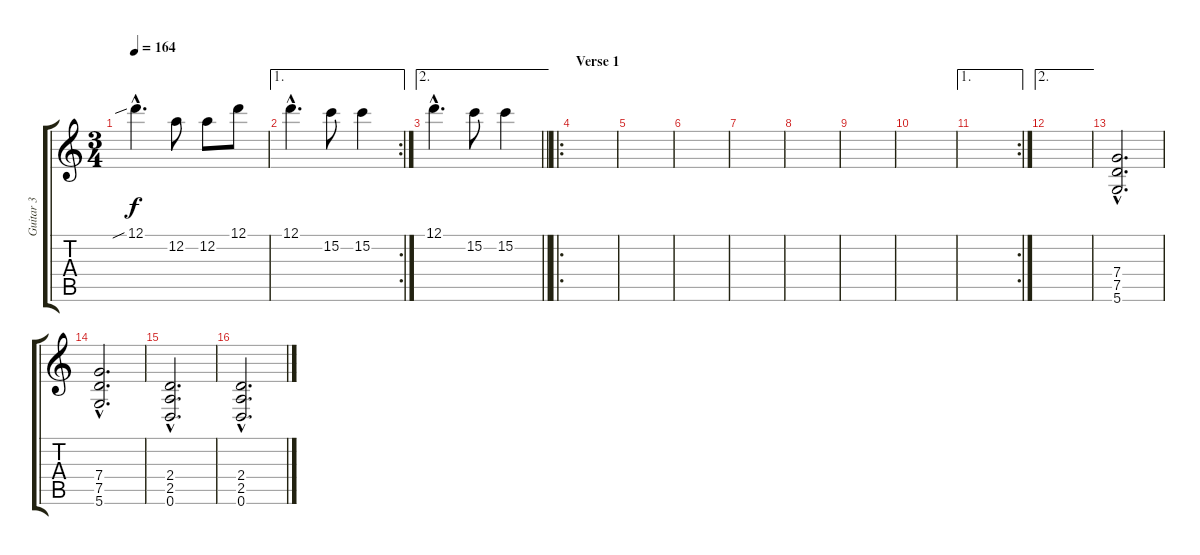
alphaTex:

\track ("Guitar 3" "Guitar 3") {instrument electricguitarjazz}
\staff {score tabs}
\tuning (D4 A3 F3 C3 G2 D2) {hide}
\ts (3 4)
\tempo 164
\clef g2
\ks c
12.1{sib hac}.4{d dy f} 12.2.8 12.2.8 12.1.8 |
\ae 1
\rc 2
12.1{hac}.4{d} 15.2.8 15.2.4 |
\ae 2
\barLineRight lightlight
12.1{hac}.4{d} 15.2.8 15.2.4 |
\ro
\section ("" "Verse 1")
|
|
|
|
|
|
|
\ae 1
\rc 2
|
\ae 2
|
(7.4{hac} 7.5{hac} 5.6{hac}).2{d volume 12} |
(7.4{hac} 7.5{hac} 5.6{hac}).2{d} |
(2.4{hac} 2.5{hac} 0.6{hac}).2{d} |
(2.4{hac} 2.5{hac} 0.6{hac}).2{d}
